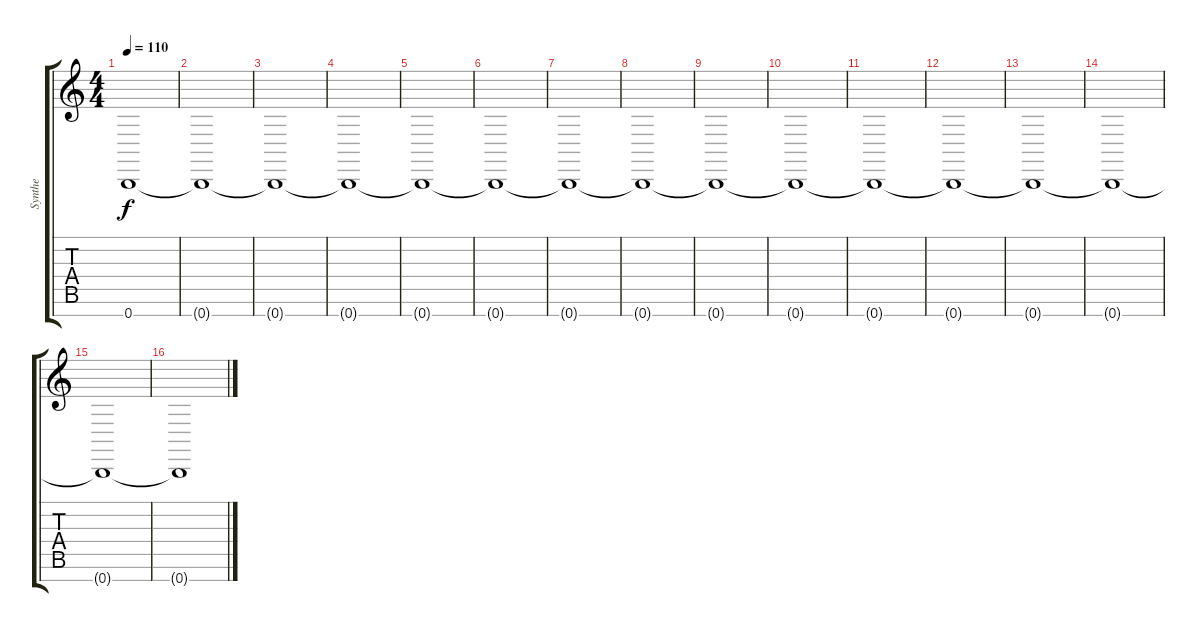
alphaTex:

\track ("Synthe" "Synthe") {instrument stringensemble2}
\staff {score tabs}
\tuning (E4 B3 G3 D3 A2 E2 B1) {hide}
\ts (4 4)
\tempo 110
\clef g2
\ks c
0.7{t}.1{dy f} |
0.7{t}.1 |
0.7{t}.1 |
0.7{t}.1 |
0.7{t}.1 |
0.7{t}.1 |
0.7{t}.1 |
0.7{t}.1 |
0.7{t}.1 |
0.7{t}.1 |
0.7{t}.1 |
0.7{t}.1 |
0.7{t}.1 |
0.7{t}.1 |
0.7{t}.1 |
0.7{t}.1
